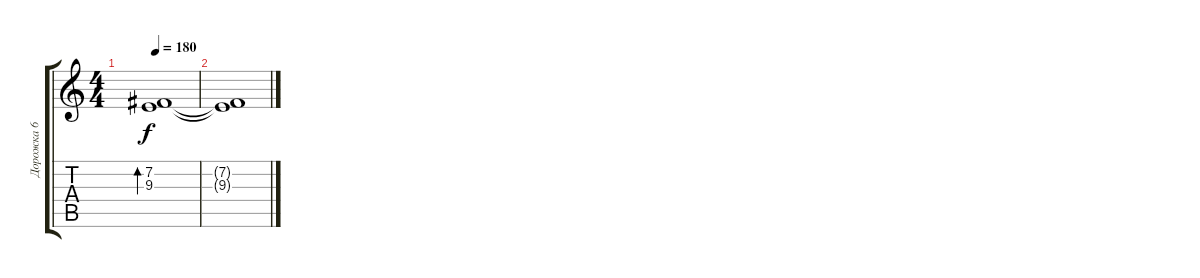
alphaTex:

\track ("Дорожка 6" "Дорожка 6") {instrument stringensemble1}
\staff {score tabs}
\tuning (E4 B3 G3 D3 A2 E2) {hide}
\ts (4 4)
\tempo 180
\clef g2
\ks c
(7.2 9.3).1{bd 480 dy f} |
(7.2{t} 9.3{t}).1
